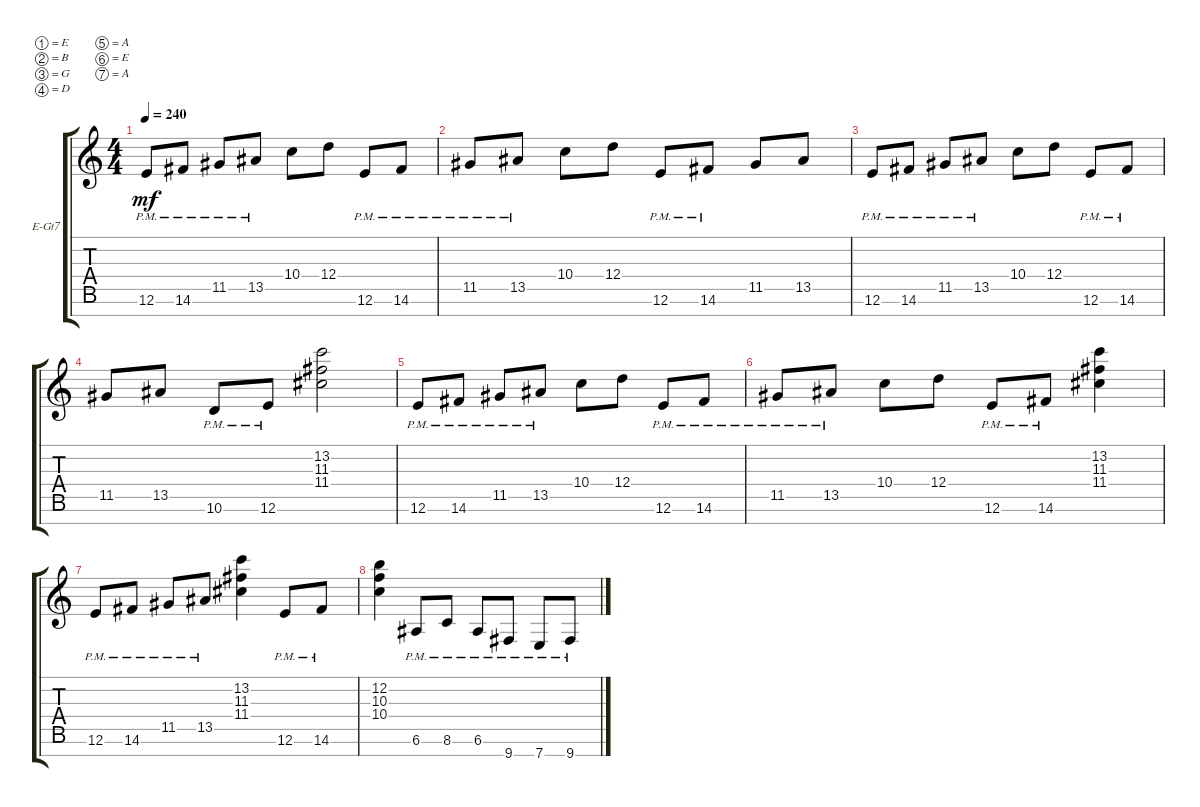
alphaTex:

\defaultSystemsLayout 4
\bracketExtendMode groupsimilarinstruments
\firstSystemTrackNameOrientation horizontal
\otherSystemsTrackNameOrientation horizontal
\track ("Electric Guitar" "E-Gt7") {instrument distortionguitar}
\staff {score tabs}
\tuning (E4 B3 G3 D3 A2 E2 A1)
\ts (4 4)
\tempo 240
\clef g2
\ks c
12.6{pm}.8{dy mf} 14.6{pm}.8 11.5{pm}.8 13.5{pm}.8 10.4.8 12.4.8 12.6{pm}.8 14.6{pm}.8 |
11.5{pm}.8 13.5{pm}.8 10.4.8 12.4.8 12.6{pm}.8 14.6{pm}.8 11.5.8 13.5.8 |
12.6{pm}.8 14.6{pm}.8 11.5{pm}.8 13.5{pm}.8 10.4.8 12.4.8 12.6{pm}.8 14.6{pm}.8 |
11.5.8 13.5.8 10.6{pm}.8 12.6{pm}.8 (13.2 11.3 11.4).2 |
12.6{pm}.8 14.6{pm}.8 11.5{pm}.8 13.5{pm}.8 10.4.8 12.4.8 12.6{pm}.8 14.6{pm}.8 |
11.5{pm}.8 13.5{pm}.8 10.4.8 12.4.8 12.6{pm}.8 14.6{pm}.8 (13.2 11.3 11.4).4 |
12.6{pm}.8 14.6{pm}.8 11.5{pm}.8 13.5{pm}.8 (13.2 11.3 11.4).4 12.6{pm}.8 14.6{pm}.8 |
(12.2 10.3 10.4).4 6.6{pm}.8 8.6{pm}.8 6.6{pm}.8 9.7{pm}.8 7.7{pm}.8 9.7{pm}.8
